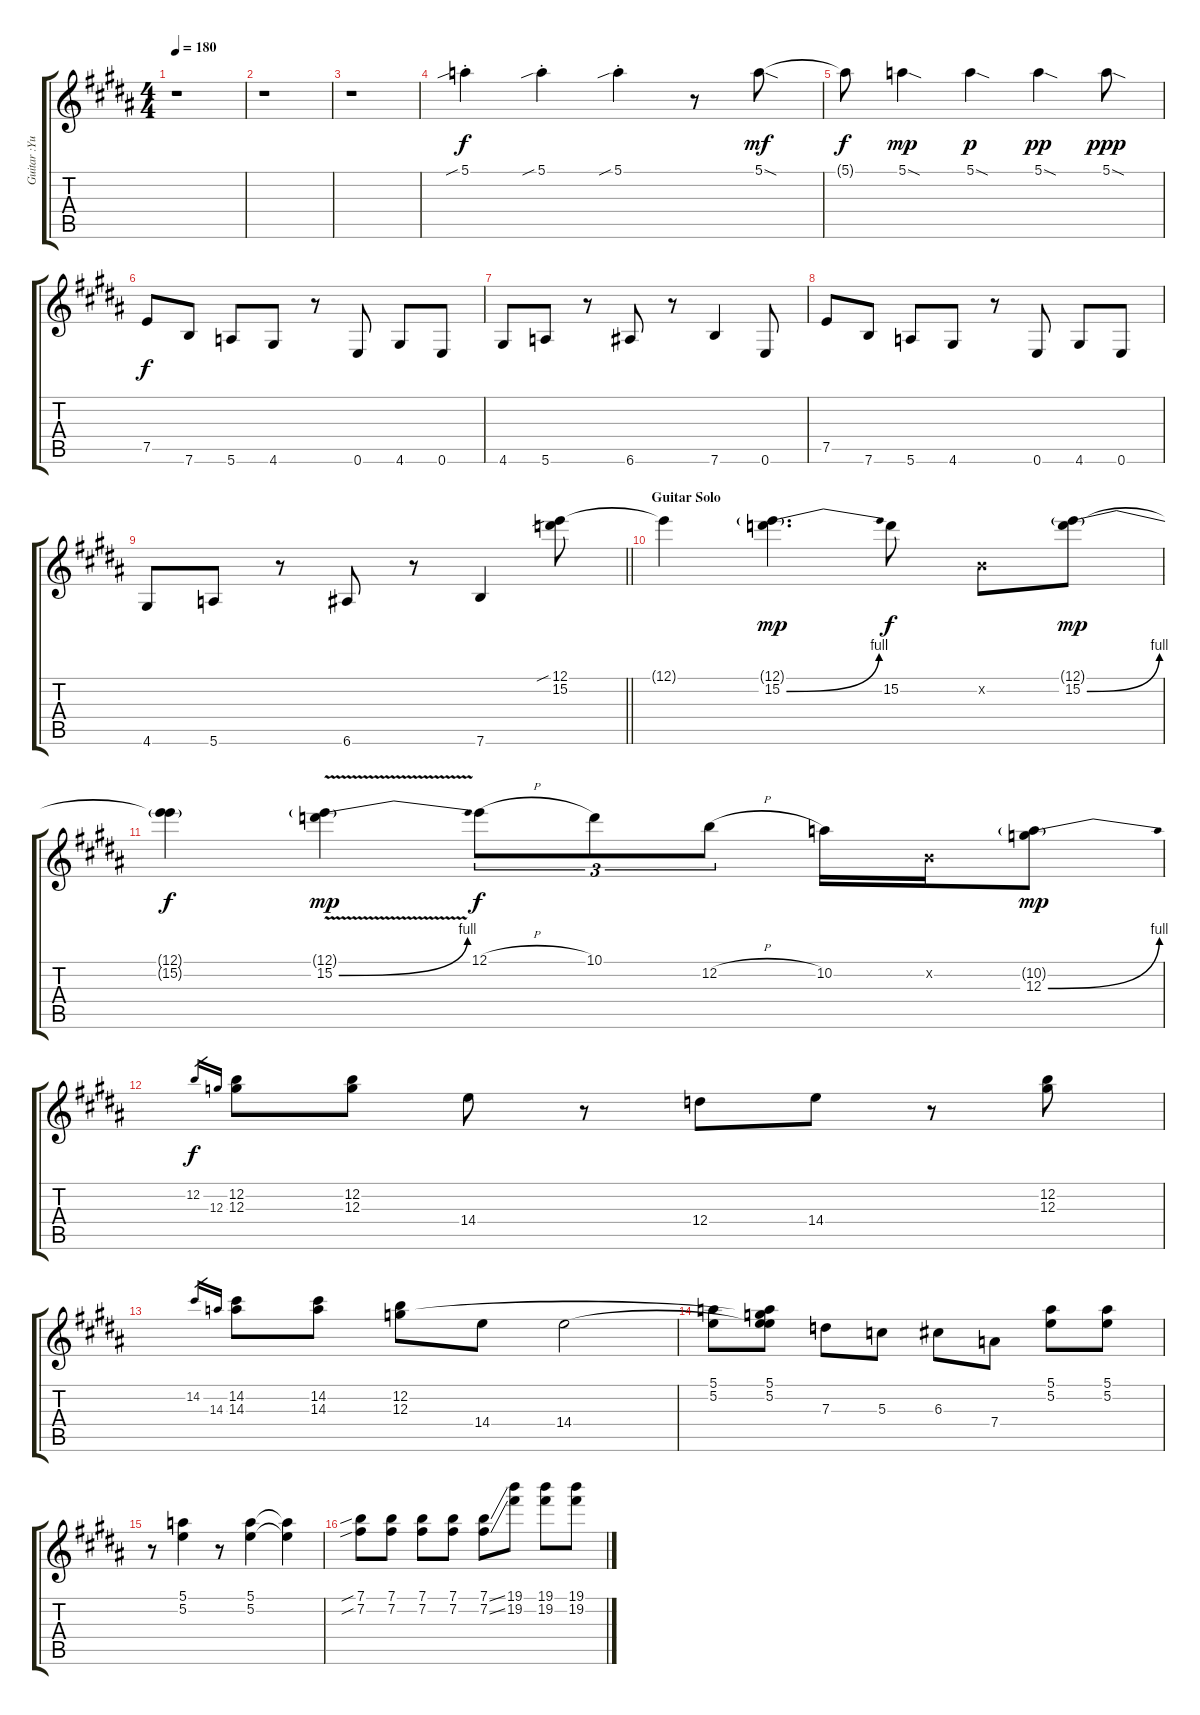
\track ("Guitar :Yui" "Guitar :Yu") {instrument distortionguitar}
\staff {score tabs}
\tuning (E4 B3 G3 D3 A2 E2) {hide}
\ts (4 4)
\tempo 180
\clef g2
\ks b
r.1{dy f} |
r.1 |
r.1 |
5.1{sib st}.4 5.1{sib st}.4 5.1{sib st}.4 r.8 5.1{sod}.8{dy mf} |
5.1{t}.8{dy f} 5.1{sod}.4{dy mp} 5.1{sod}.4{dy p} 5.1{sod}.4{dy pp} 5.1{sod}.8{dy ppp} |
7.5.8{dy f} 7.6.8 5.6.8 4.6.8 r.8 0.6.8 4.6.8 0.6.8 |
4.6.8 5.6.8 r.8 6.6.8 r.8 7.6.4 0.6.8 |
7.5.8 7.6.8 5.6.8 4.6.8 r.8 0.6.8 4.6.8 0.6.8 |
\barLineRight lightlight
4.6.8 5.6.8 r.8 6.6.8 r.8 7.6.4 (12.1{sib} 15.2).8{balance 8} |
\section ("" "Guitar Solo")
12.1{t}.4 (12.1{g} 15.2{be (bend 0 0 60 4)}).4{d dy mp} 15.2.8{dy f} 0.2{x}.8 (12.1{g} 15.2{be (bend 0 0 60 4)}).8{dy mp} |
(12.1{t} 15.2{t}).4{dy f} (12.1{g} 15.2{be (bend 0 0 60 4) v}).4{dy mp} 12.1{h}.8{tu (3 2) dy f} 10.1.8{tu (3 2)} 12.2{h}.8{tu (3 2)} 10.2.16 0.2{x}.16 (10.2{g} 12.3{be (bend 0 0 60 4)}).8{dy mp} |
12.2.16{gr dy f} 12.3.16{gr} (12.2 12.3).8 (12.2 12.3).8 14.4.8 r.8 12.4.8 14.4.8 r.8 (12.2 12.3).8 |
14.2.16{gr} 14.3.16{gr} (14.2 14.3).8 (14.2 14.3).8 (12.2 12.3).8 14.4.8 14.4.2 |
(5.1 5.2).8 (5.1 5.2 12.3{t} 14.4{t}).8 7.3.8 5.3.8 6.3.8 7.4.8 (5.1 5.2).8 (5.1 5.2).8 |
r.8 (5.1 5.2).4 r.8 (5.1 5.2).4 (5.1{t} 5.2{t}).4 |
(7.1{sib} 7.2{sib}).8 (7.1 7.2).8 (7.1 7.2).8 (7.1 7.2).8 (7.1{ss} 7.2{ss}).8 (19.1 19.2).8 (19.1 19.2).8 (19.1 19.2).8
